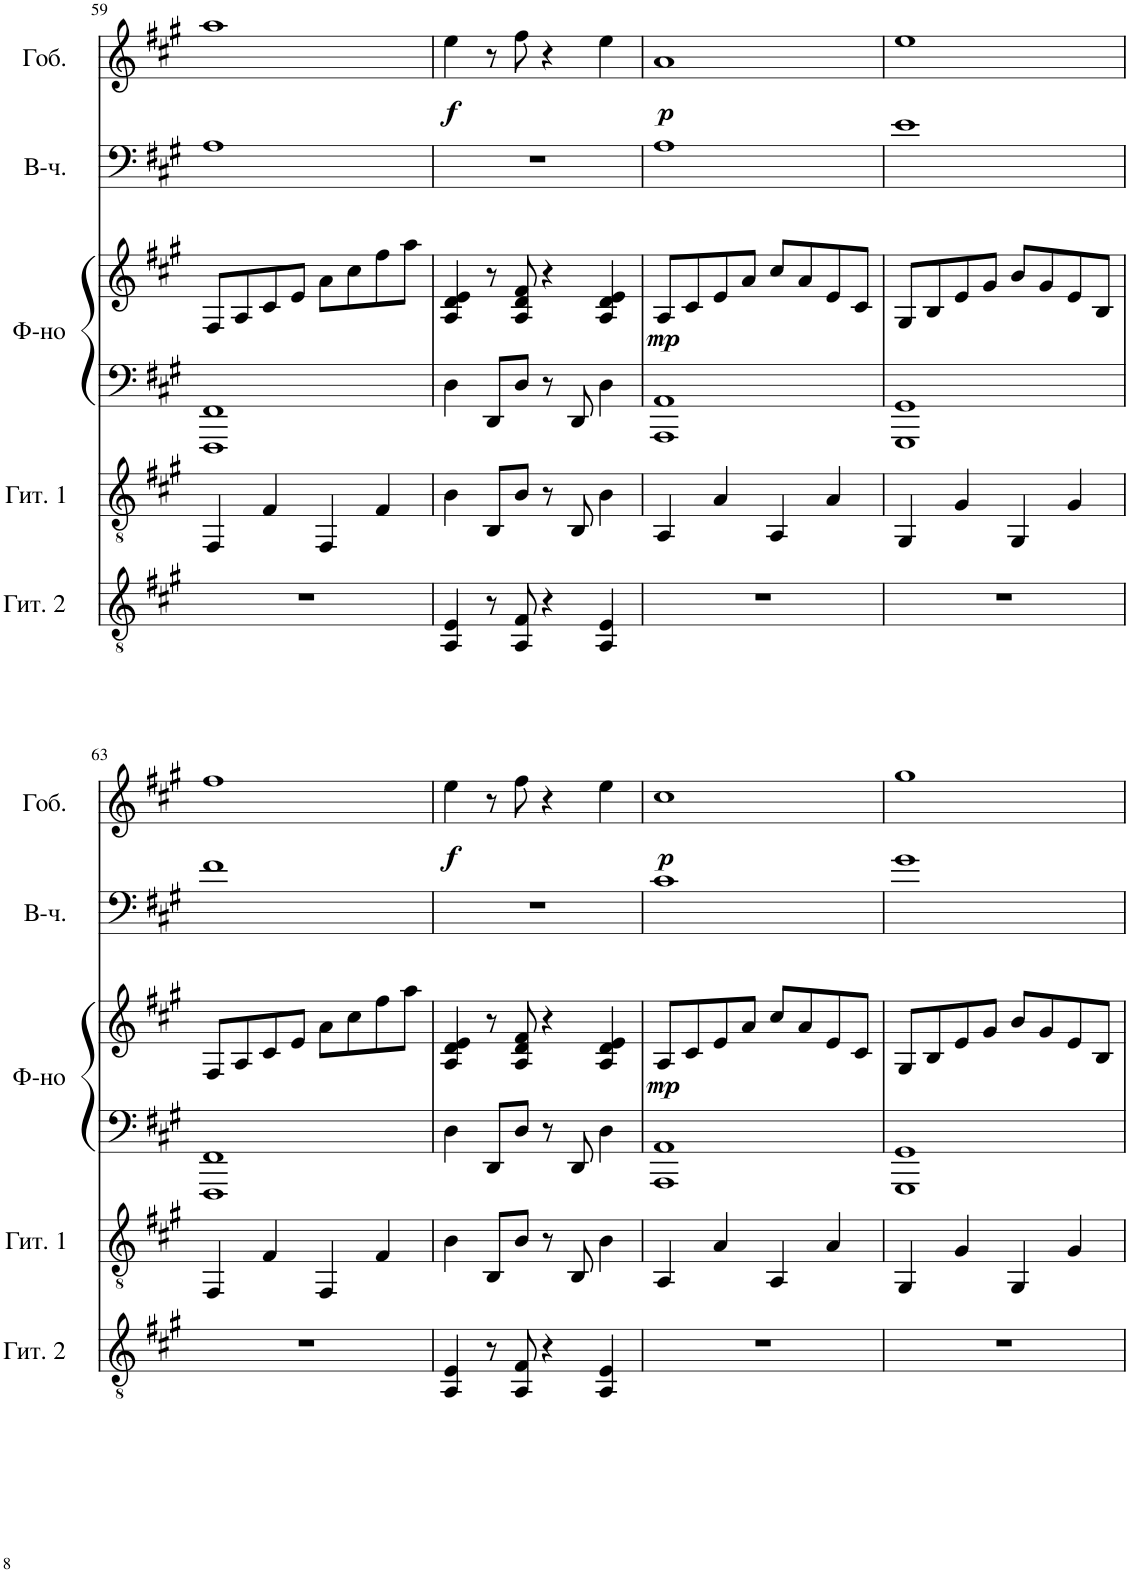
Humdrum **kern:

**kern	**kern	**kern	**kern	**dynam	**kern	**kern	**dynam
*part5	*part4	*part3	*part3	*part3	*part2	*part1	*part1
*staff6	*staff5	*staff4	*staff3	*staff3/4	*staff2	*staff1	*staff1
*I"Акустическая гитара 2	*I"Акустическая гитара 1	*I"Фортепиано	*	*	*I"Виолончель	*I"Гобой	*
!!LO:PB:g=z
*clefGv2	*clefGv2	*clefF4	*clefG2	*	*clefF4	*clefG2	*
*k[f#c#g#]	*k[f#c#g#]	*k[f#c#g#]	*k[f#c#g#]	*	*k[f#c#g#]	*k[f#c#g#]	*
*M4/4	*M4/4	*M4/4	*M4/4	*	*M4/4	*M4/4	*
=59	=59	=59	=59	=59	=59	=59	=59
1r	4FF#/	1FFF# 1FF#	8F#/L	.	1A	1aa	.
.	.	.	8A/	.	.	.	.
.	4F#/	.	8c#/	.	.	.	.
.	.	.	8e/J	.	.	.	.
.	4FF#/	.	8a\L	.	.	.	.
.	.	.	8cc#\	.	.	.	.
.	4F#/	.	8ff#\	.	.	.	.
.	.	.	8aa\J	.	.	.	.
=60	=60	=60	=60	=60	=60	=60	=60
!	!	!	!	!	!	!	!LO:DY:b
4AA/ 4E/	4B\	4D\	4A/ 4d/ 4e/	.	1r	4ee\	f
8r	8BB/L	8DD/L	8r	.	.	8r	.
8AA/ 8F#/	8B/J	8D/J	8A/ 8d/ 8f#/	.	.	8ff#\	.
4r	8r	8r	4r	.	.	4r	.
.	8BB/	8DD/	.	.	.	.	.
4AA/ 4E/	4B\	4D\	4A/ 4d/ 4e/	.	.	4ee\	.
=61	=61	=61	=61	=61	=61	=61	=61
!	!	!	!	!LO:DY:b	!	!	!LO:DY:b
1r	4AA/	1AAA 1AA	8A/L	mp	1A	1a	p
.	.	.	8c#/	.	.	.	.
.	4A/	.	8e/	.	.	.	.
.	.	.	8a/J	.	.	.	.
.	4AA/	.	8cc#/L	.	.	.	.
.	.	.	8a/	.	.	.	.
.	4A/	.	8e/	.	.	.	.
.	.	.	8c#/J	.	.	.	.
=62	=62	=62	=62	=62	=62	=62	=62
1r	4GG#/	1GGG# 1GG#	8G#/L	.	1e	1ee	.
.	.	.	8B/	.	.	.	.
.	4G#/	.	8e/	.	.	.	.
.	.	.	8g#/J	.	.	.	.
.	4GG#/	.	8b/L	.	.	.	.
.	.	.	8g#/	.	.	.	.
.	4G#/	.	8e/	.	.	.	.
.	.	.	8B/J	.	.	.	.
!!LO:LB:g=z
=63	=63	=63	=63	=63	=63	=63	=63
1r	4FF#/	1FFF# 1FF#	8F#/L	.	1f#	1ff#	.
.	.	.	8A/	.	.	.	.
.	4F#/	.	8c#/	.	.	.	.
.	.	.	8e/J	.	.	.	.
.	4FF#/	.	8a\L	.	.	.	.
.	.	.	8cc#\	.	.	.	.
.	4F#/	.	8ff#\	.	.	.	.
.	.	.	8aa\J	.	.	.	.
=64	=64	=64	=64	=64	=64	=64	=64
!	!	!	!	!	!	!	!LO:DY:b
4AA/ 4E/	4B\	4D\	4A/ 4d/ 4e/	.	1r	4ee\	f
8r	8BB/L	8DD/L	8r	.	.	8r	.
8AA/ 8F#/	8B/J	8D/J	8A/ 8d/ 8f#/	.	.	8ff#\	.
4r	8r	8r	4r	.	.	4r	.
.	8BB/	8DD/	.	.	.	.	.
4AA/ 4E/	4B\	4D\	4A/ 4d/ 4e/	.	.	4ee\	.
=65	=65	=65	=65	=65	=65	=65	=65
!	!	!	!	!LO:DY:b	!	!	!LO:DY:b
1r	4AA/	1AAA 1AA	8A/L	mp	1c#	1cc#	p
.	.	.	8c#/	.	.	.	.
.	4A/	.	8e/	.	.	.	.
.	.	.	8a/J	.	.	.	.
.	4AA/	.	8cc#/L	.	.	.	.
.	.	.	8a/	.	.	.	.
.	4A/	.	8e/	.	.	.	.
.	.	.	8c#/J	.	.	.	.
=66	=66	=66	=66	=66	=66	=66	=66
1r	4GG#/	1GGG# 1GG#	8G#/L	.	1g#	1gg#	.
.	.	.	8B/	.	.	.	.
.	4G#/	.	8e/	.	.	.	.
.	.	.	8g#/J	.	.	.	.
.	4GG#/	.	8b/L	.	.	.	.
.	.	.	8g#/	.	.	.	.
.	4G#/	.	8e/	.	.	.	.
.	.	.	8B/J	.	.	.	.
=	=	=	=	=	=	=	=
*-	*-	*-	*-	*-	*-	*-	*-
